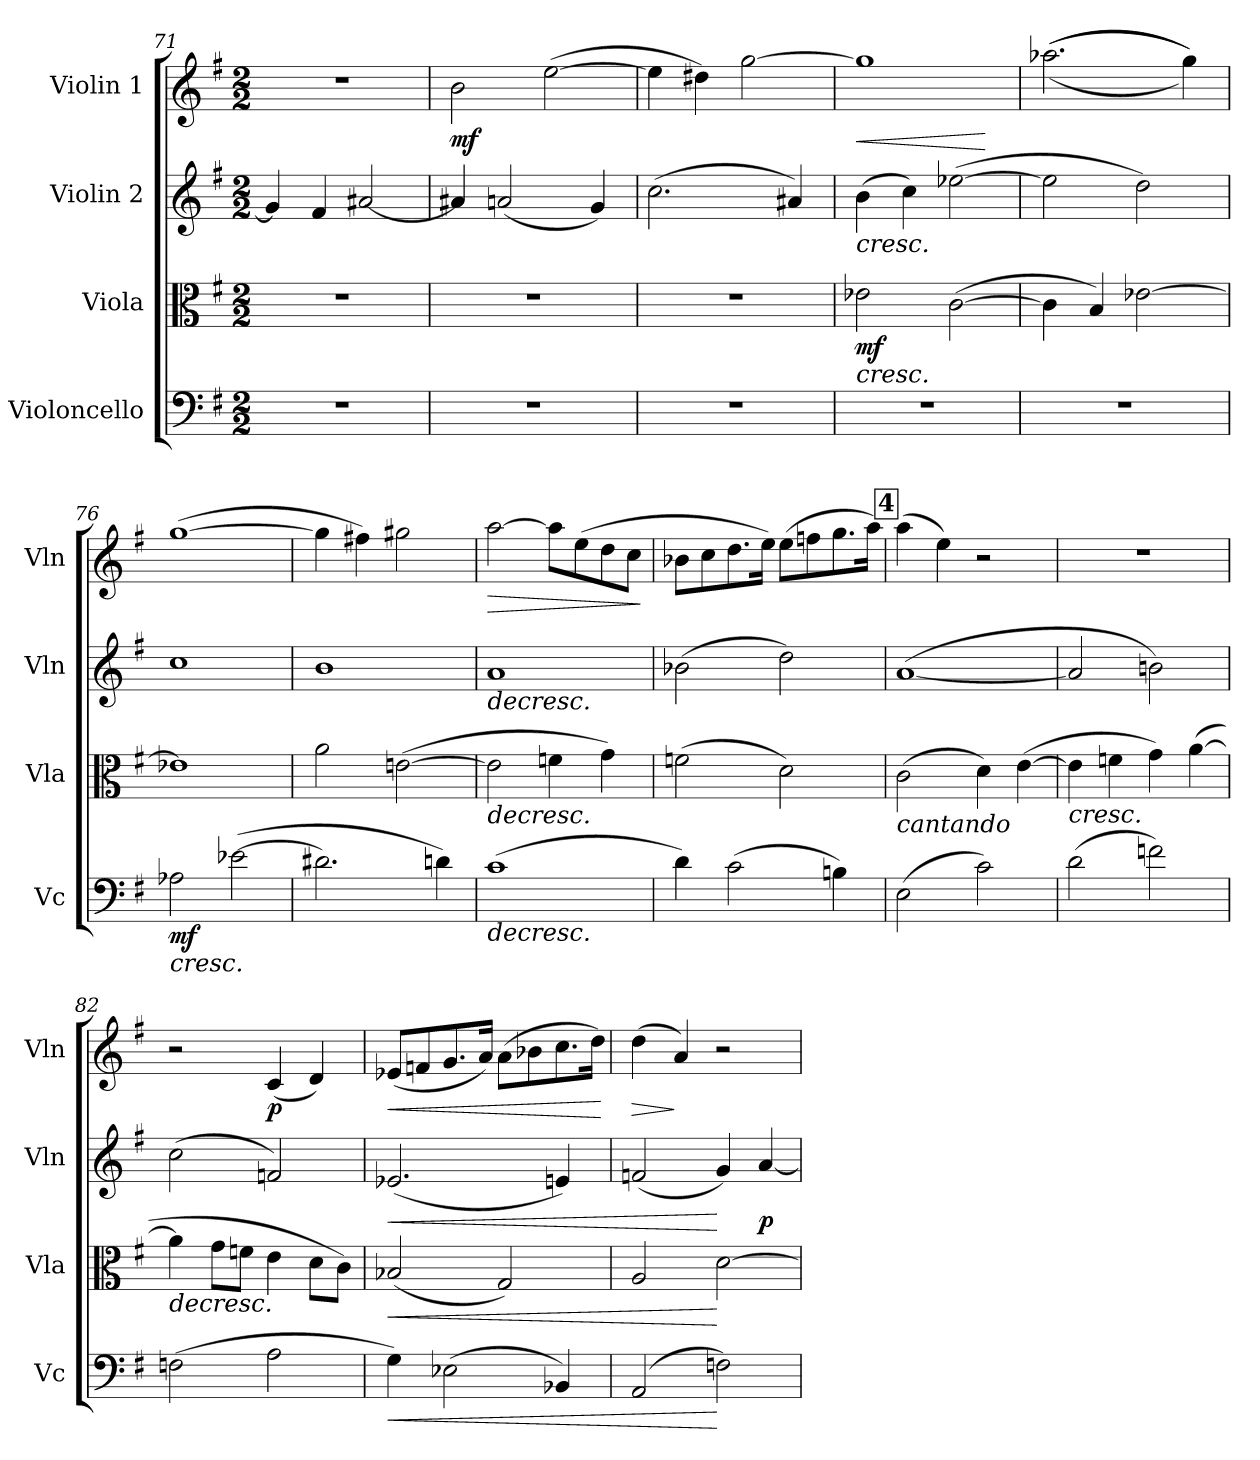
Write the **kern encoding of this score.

**kern	**dynam	**kern	**dynam	**kern	**dynam	**kern	**dynam
*part4	*part4	*part3	*part3	*part2	*part2	*part1	*part1
*staff4	*staff4	*staff3	*staff3	*staff2	*staff2	*staff1	*staff1
*I"Violoncello	*	*I"Viola	*	*I"Violin 2	*	*I"Violin 1	*
*I'Vc	*	*I'Vla	*	*I'Vln	*	*I'Vln	*
*clefF4	*	*clefC3	*	*clefG2	*	*clefG2	*
*k[f#]	*	*k[f#]	*	*k[f#]	*	*k[f#]	*
*M2/2	*	*M2/2	*	*M2/2	*	*M2/2	*
=71	=71	=71	=71	=71	=71	=71	=71
1r	.	1r	.	4g/]	.	1r	.
.	.	.	.	4f#/	.	.	.
.	.	.	.	[2a#X/	.	.	.
=72	=72	=72	=72	=72	=72	=72	=72
!	!	!	!	!	!	!	!LO:DY:b
1r	.	1r	.	4a#X/]	.	2b\	mf
.	.	.	.	(2an/	.	.	.
.	.	.	.	.	.	([2ee\	.
.	.	.	.	4g/)	.	.	.
=73	=73	=73	=73	=73	=73	=73	=73
1r	.	1r	.	(2.cc\	.	4ee\]	.
.	.	.	.	.	.	4dd#X\)	.
.	.	.	.	.	.	[2gg\	.
.	.	.	.	4a#X/)	.	.	.
=74	=74	=74	=74	=74	=74	=74	=74
!	!	!	!LO:HP:b	!	!LO:HP:b	!	!LO:HP:b
!	!	!	!LO:DY:n=1:b	!	!	!	!
1r	.	2e-X\	< mf	(4b\	<	1gg]	<
.	.	.	.	4cc\)	.	.	.
.	.	([2c\	.	([2ee-X\	.	.	.
.	.	.	.	.	.	.	[
=75	=75	=75	=75	=75	=75	=75	=75
1r	.	4c\]	.	2ee-\]	.	(((2.aa-X\	.
.	.	4B/)	.	.	.	.	.
.	.	[2e-X\	.	2dd\)	.	.	.
.	.	.	.	.	.	4gg\)))	.
=76	=76	=76	=76	=76	=76	=76	=76
!	!LO:HP:b	!	!	!	!	!	!
!	!LO:DY:n=1:b	!	!	!	!	!	!
2A-X\	< mf	1e-X]	.	1cc	.	([1gg	.
([2e-X\	.	.	.	.	.	.	.
=77	=77	=77	=77	=77	=77	=77	=77
2.d#X\]	.	2a\	.	1b	.	4gg\]	.
.	.	.	.	.	.	4ff#X\)	.
.	.	([2en\	.	.	.	2gg#X\	.
4dn\)	.	.	.	.	.	.	.
=78	=78	=78	=78	=78	=78	=78	=78
!	!LO:HP:b	!	!LO:HP:b	!	!LO:HP:b	!	!LO:HP:b
(1c	>	2e\]	>	1a	>	[2aa\	>
.	.	4fn\	.	.	.	8aa\L]	.
.	.	.	.	.	.	(8ee\	.
.	.	4g\)	.	.	.	8dd\	.
.	.	.	.	.	.	8cc\J	.
.	[	.	[	.	[	.	]
=79	=79	=79	=79	=79	=79	=79	=79
4d\)	.	(2fn\	.	(2b-X\	.	8b-X\L	.
.	.	.	.	.	.	8cc\	.
(2c\	.	.	.	.	.	8.dd\	.
.	.	.	.	.	.	16ee\Jk)	.
.	.	2d\)	.	2dd\)	.	(8ee\L	.
.	.	.	.	.	.	8ffn\	.
4Bni\)	.	.	.	.	.	8.gg\	.
.	.	.	.	.	.	16aa\Jk)	.
!!LO:REH:place=s1:a:B:cj:fs=14:t=4
=80	=80	=80	=80	=80	=80	=80	=80
!	!	!LO:TX:b:i:t=cantando	!	!	!	!	!
(2E\	.	(2c\	.	([1a	.	(4aa\	.
.	.	.	.	.	.	4ee\)	.
2c\)	.	4d\)	.	.	.	2r	.
.	.	([4e\	.	.	.	.	.
!!LO:LB:g=z
=81	=81	=81	=81	=81	=81	=81	=81
!	!	!	!LO:HP:b	!	!	!	!
(2d\	.	4e\]	<	2a/]	.	1r	.
.	.	4fn\	.	.	.	.	.
2fn\)	.	4g\)	.	2bn\)	.	.	.
.	.	([4a\	.	.	.	.	.
.	.	.	]	.	.	.	.
=82	=82	=82	=82	=82	=82	=82	=82
!	!	!	!LO:HP:b	!	!	!	!
(2Fn\	.	4a\]	>	(2cc\	.	2r	.
.	.	8g\L	.	.	.	.	.
.	.	8fn\J	.	.	.	.	.
!	!	!	!	!	!	!	!LO:DY:b
2A\	.	4e\	.	2fn/)	.	(4c/	p
.	.	8d\L	.	.	.	4d/)	.
.	.	8c\J)	.	.	.	.	.
.	.	.	[	.	.	.	.
=83	=83	=83	=83	=83	=83	=83	=83
!	!LO:HP:b	!	!LO:HP:b	!	!LO:HP:b	!	!LO:HP:b
4G\)	<	(2B-X/	<	(2.e-X/	<	(8e-X/L	<
.	.	.	.	.	.	8fn/	.
(2E-X\	.	.	.	.	.	8.g/	.
.	.	.	.	.	.	16a/Jk)	.
.	.	2G/)	.	.	.	(8a\L	.
.	.	.	.	.	.	8b-X\	.
4BB-X/)	.	.	.	4en/)	.	8.cc\	.
.	.	.	.	.	.	16dd\Jk)	.
.	]	.	]	.	]	.	[
=84	=84	=84	=84	=84	=84	=84	=84
!	!	!	!	!	!	!	!LO:HP:b
(2AA/	.	2A/	.	(2fn/	.	(4dd\	>
.	.	.	.	.	.	4a/)	]
2Fn\)	[	[2d\	[	4g/)	[	2r	.
!	!	!	!	!	!LO:DY:b	!	!
.	.	.	.	[4a/	p	.	.
=	=	=	=	=	=	=	=
*-	*-	*-	*-	*-	*-	*-	*-
